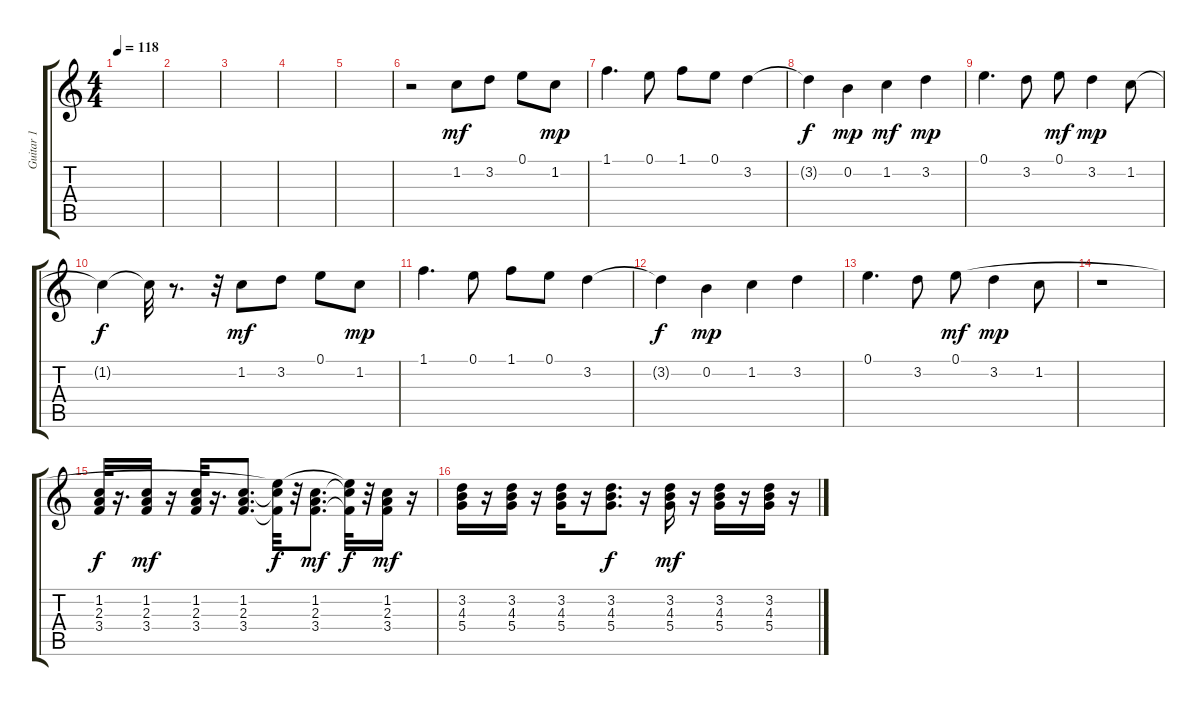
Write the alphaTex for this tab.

\track ("Guitar 1" "Guitar 1") {instrument distortionguitar}
\staff {score tabs}
\tuning (E4 B3 G3 D3 A2 E2) {hide}
\ts (4 4)
\tempo 118
\clef g2
\ks c
|
|
|
|
|
r.2 1.2.8{dy mf} 3.2.8 0.1.8 1.2.8{dy mp} |
1.1.4{d} 0.1.8 1.1.8 0.1.8 3.2.4 |
3.2{t}.4{dy f} 0.2.4{dy mp} 1.2.4{dy mf} 3.2.4{dy mp} |
0.1.4{d} 3.2.8 0.1.8{dy mf} 3.2.4{dy mp} 1.2.8 |
1.2{t}.4{dy f} 1.2{t}.32 r.8{d} r.32 1.2.8{dy mf} 3.2.8 0.1.8 1.2.8{dy mp} |
1.1.4{d} 0.1.8 1.1.8 0.1.8 3.2.4 |
3.2{t}.4{dy f} 0.2.4{dy mp} 1.2.4 3.2.4 |
0.1.4{d} 3.2.8 0.1.8{dy mf} 3.2.4{dy mp} 1.2.8 |
r.1 |
(1.2 2.3 3.4).32{dy f} r.16{d} (1.2 2.3 3.4).16{dy mf} r.16 (1.2 2.3 3.4).32 r.16{d} (1.2 2.3 3.4).8{d} (0.1{t} 1.2{t} 3.4{t}).32{dy f} r.32 (1.2 2.3 3.4).8{d dy mf} (0.1{t} 1.2{t} 3.4{t}).32{dy f} r.32 (1.2 2.3 3.4).16{dy mf} r.16 |
(3.2 4.3 5.4).16 r.16 (3.2 4.3 5.4).16 r.16 (3.2 4.3 5.4).16 r.16 (3.2 4.3 5.4).8{d dy f} r.16 (3.2 4.3 5.4).16{dy mf} r.16 (3.2 4.3 5.4).16 r.16 (3.2 4.3 5.4).16 r.16
